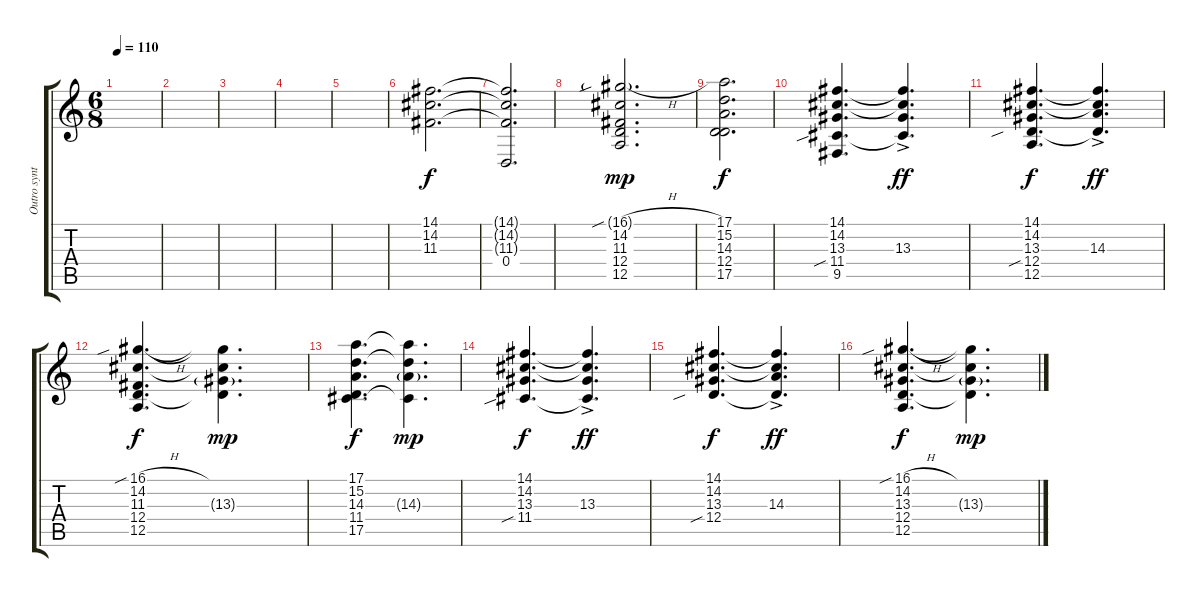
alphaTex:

\track ("Outro synth" "Outro synt") {instrument tremolostrings}
\staff {score tabs}
\tuning (E4 B3 G3 D3 A2 E2) {hide}
\ts (6 8)
\tempo 110
\clef g2
\ks c
|
|
|
|
|
(14.1 14.2 11.3).2{d volume 7 instrument fx5brightness} |
(14.1{t} 14.2{t} 11.3{t} 0.4).2{d} |
(16.1{sib h g} 14.2 11.3 12.4 12.5).2{d dy mp} |
(17.1 15.2 14.3 12.4 17.5).2{d dy f} |
(14.1 14.2 13.3 11.4{sib} 9.5).4{d} (14.1{t} 14.2{t} 13.3{ac} 11.4{t}).4{d dy ff} |
(14.1 14.2 13.3 12.4{sib} 12.5).4{d dy f} (14.1{t} 14.2{t} 14.3{ac} 12.4{t}).4{d dy ff} |
(16.1{sib h} 14.2 11.3 12.4 12.5).4{d dy f} (16.1{t} 14.2{t} 13.3{g} 12.4{t}).4{d dy mp} |
(17.1 15.2 14.3 11.4 17.5).4{d dy f} (17.1{t} 15.2{t} 14.3{g} 11.4{t}).4{d dy mp} |
(14.1 14.2 13.3 11.4{sib}).4{d dy f} (14.1{t} 14.2{t} 13.3{ac} 11.4{t}).4{d dy ff} |
(14.1 14.2 13.3 12.4{sib}).4{d dy f} (14.1{t} 14.2{t} 14.3{ac} 12.4{t}).4{d dy ff} |
(16.1{sib h} 14.2 13.3 12.4 12.5).4{d dy f} (16.1{t} 14.2{t} 13.3{g} 12.4{t}).4{d dy mp}
